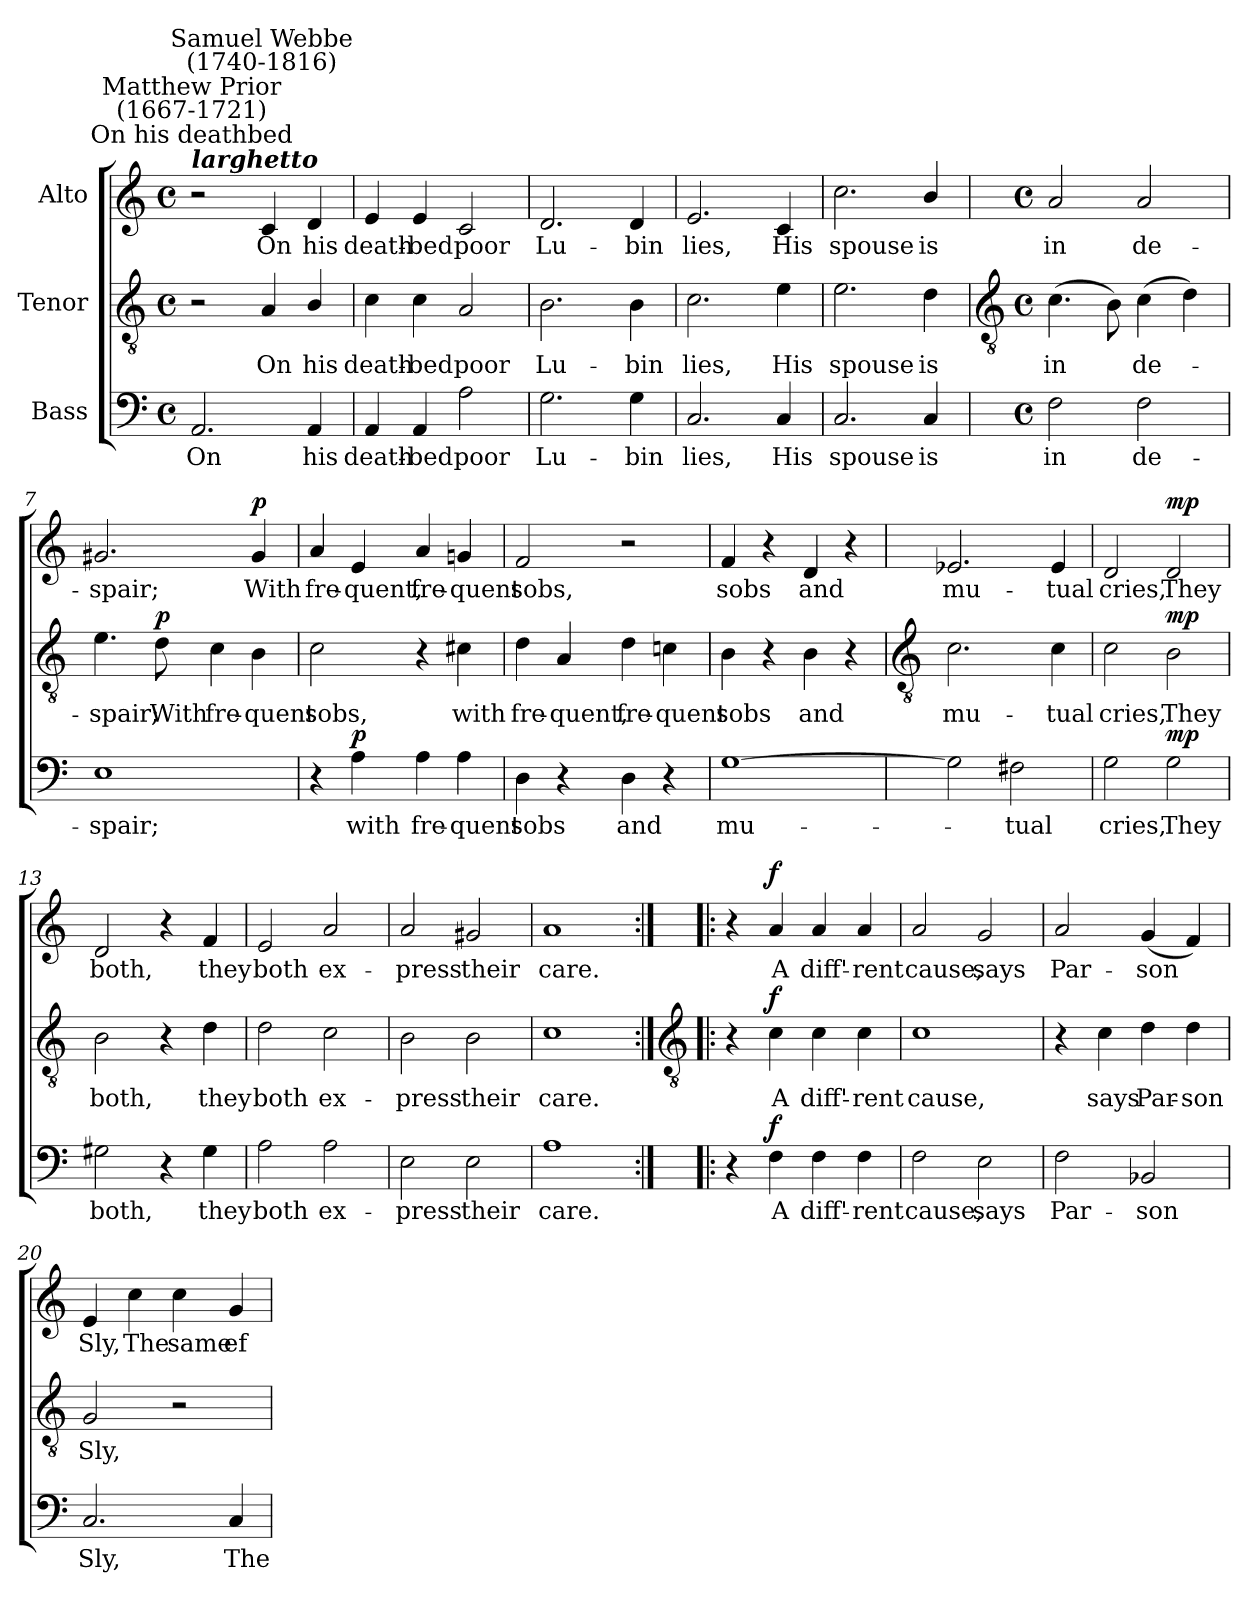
**kern	**text	**dynam	**kern	**text	**dynam	**kern	**text	**dynam
*part3	*part3	*part3	*part2	*part2	*part2	*part1	*part1	*part1
*staff3	*staff3	*staff3	*staff2	*staff2	*staff2	*staff1	*staff1	*staff1
*I"Bass	*	*	*I"Tenor	*	*	*I"Alto	*	*
*clefF4	*	*	*clefGv2	*	*	*clefG2	*	*
*k[]	*	*	*k[]	*	*	*k[]	*	*
*C:	*	*	*C:	*	*	*C:	*	*
*M4/4	*	*	*M4/4	*	*	*M4/4	*	*
*met(c)	*	*	*met(c)	*	*	*met(c)	*	*
=1	=1	=1	=1	=1	=1	=1	=1	=1
!	!	!	!	!	!	!LO:TX:a:Bi:t=larghetto	!	!
!	!	!	!	!	!	!LO:TX:a:cj:t=On his deathbed	!	!
!	!	!	!	!	!	!LO:TX:a:cj:t=Matthew Prior\n(1667-1721)	!	!
!	!LO:LY:b	!	!	!	!	!	!	!
2.AA	On	.	2r	.	.	2r	.	.
!	!	!	!	!	!	!LO:TX:a:cj:t=Samuel Webbe\n(1740-1816)	!	!
!	!	!	!	!LO:LY:b	!	!	!LO:LY:b	!
.	.	.	4A	On	.	4c	On	.
!	!LO:LY:b	!	!	!LO:LY:b	!	!	!LO:LY:b	!
4AA	his	.	4B/	his	.	4d	his	.
=2	=2	=2	=2	=2	=2	=2	=2	=2
!	!LO:LY:b	!	!	!LO:LY:b	!	!	!LO:LY:b	!
4AA	death-	.	4c	death-	.	4e	death-	.
!	!LO:LY:b	!	!	!LO:LY:b	!	!	!LO:LY:b	!
4AA	-bed	.	4c	-bed	.	4e	-bed	.
!	!LO:LY:b	!	!	!LO:LY:b	!	!	!LO:LY:b	!
2A	poor	.	2A	poor	.	2c	poor	.
=3	=3	=3	=3	=3	=3	=3	=3	=3
!	!LO:LY:b	!	!	!LO:LY:b	!	!	!LO:LY:b	!
2.G	Lu-	.	2.B	Lu-	.	2.d	Lu-	.
!	!LO:LY:b	!	!	!LO:LY:b	!	!	!LO:LY:b	!
4G	-bin	.	4B	-bin	.	4d	-bin	.
=4	=4	=4	=4	=4	=4	=4	=4	=4
!	!LO:LY:b	!	!	!LO:LY:b	!	!	!LO:LY:b	!
2.C	lies,	.	2.c	lies,	.	2.e	lies,	.
!	!LO:LY:b	!	!	!LO:LY:b	!	!	!LO:LY:b	!
4C	His	.	4e	His	.	4c	His	.
=5	=5	=5	=5	=5	=5	=5	=5	=5
!	!LO:LY:b	!	!	!LO:LY:b	!	!	!LO:LY:b	!
2.C	spouse	.	2.e	spouse	.	2.cc	spouse	.
!	!LO:LY:b	!	!	!LO:LY:b	!	!	!LO:LY:b	!
4C	is	.	4d	is	.	4b/	is	.
!!LO:LB:g=z
=6	=6	=6	=6	=6	=6	=6	=6	=6
*	*	*	*clefGv2	*	*	*	*	*
*M4/4	*	*	*M4/4	*	*	*M4/4	*	*
*met(c)	*	*	*met(c)	*	*	*met(c)	*	*
!	!LO:LY:b	!	!	!LO:LY:b	!	!	!LO:LY:b	!
2F	in	.	(>4.c	in	.	2a	in	.
.	.	.	8B)	.	.	.	.	.
!	!LO:LY:b	!	!	!LO:LY:b	!	!	!LO:LY:b	!
2F	de-	.	(>4c	de-	.	2a	de-	.
.	.	.	4d)	.	.	.	.	.
=7	=7	=7	=7	=7	=7	=7	=7	=7
!	!LO:LY:b	!	!	!LO:LY:b	!	!	!LO:LY:b	!
1E	-spair;	.	4.e	spair;	.	2.g#X	-spair;	.
!	!	!	!	!LO:LY:b	!LO:DY:b	!	!	!
.	.	.	8d	With	p	.	.	.
!	!	!	!	!LO:LY:b	!	!	!	!
.	.	.	4c	fre-	.	.	.	.
!	!	!	!	!LO:LY:b	!	!	!LO:LY:b	!LO:DY:b
.	.	.	4B	-quent	.	4g#	With	p
=8	=8	=8	=8	=8	=8	=8	=8	=8
!	!	!	!	!LO:LY:b	!	!	!LO:LY:b	!
4r	.	.	2c	sobs,	.	4a	fre-	.
!	!LO:LY:b	!LO:DY:b	!	!	!	!	!LO:LY:b	!
4A	with	p	.	.	.	4e	-quent,	.
!	!LO:LY:b	!	!	!	!	!	!LO:LY:b	!
4A	fre-	.	4r	.	.	4a	fre-	.
!	!LO:LY:b	!	!	!LO:LY:b	!	!	!LO:LY:b	!
4A	-quent	.	4c#X	with	.	4gn	-quent	.
=9	=9	=9	=9	=9	=9	=9	=9	=9
!	!LO:LY:b	!	!	!LO:LY:b	!	!	!LO:LY:b	!
4D	sobs	.	4d	fre-	.	2f	sobs,	.
!	!	!	!	!LO:LY:b	!	!	!	!
4r	.	.	4A	-quent,	.	.	.	.
!	!LO:LY:b	!	!	!LO:LY:b	!	!	!	!
4D	and	.	4d	fre-	.	2r	.	.
!	!	!	!	!LO:LY:b	!	!	!	!
4r	.	.	4cn	-quent	.	.	.	.
=10	=10	=10	=10	=10	=10	=10	=10	=10
!	!LO:LY:b	!	!	!LO:LY:b	!	!	!LO:LY:b	!
[1G	mu-	.	4B	sobs	.	4f	sobs	.
.	.	.	4r	.	.	4r	.	.
!	!	!	!	!LO:LY:b	!	!	!LO:LY:b	!
.	.	.	4B	and	.	4d	and	.
.	.	.	4r	.	.	4r	.	.
!!LO:LB:g=z
=11	=11	=11	=11	=11	=11	=11	=11	=11
*	*	*	*clefGv2	*	*	*	*	*
!	!	!	!	!LO:LY:b	!	!	!LO:LY:b	!
2G]	.	.	2.c	mu-	.	2.e-X	mu-	.
!	!LO:LY:b	!	!	!	!	!	!	!
2F#X	tual	.	.	.	.	.	.	.
!	!	!	!	!LO:LY:b	!	!	!LO:LY:b	!
.	.	.	4c	-tual	.	4e-	-tual	.
=12	=12	=12	=12	=12	=12	=12	=12	=12
!	!LO:LY:b	!	!	!LO:LY:b	!	!	!LO:LY:b	!
2G	cries,	.	2c	cries,	.	2d	cries,	.
!	!LO:LY:b	!LO:DY:b	!	!LO:LY:b	!LO:DY:b	!	!LO:LY:b	!LO:DY:b
2G	They	mp	2B	They	mp	2d	They	mp
=13	=13	=13	=13	=13	=13	=13	=13	=13
!	!LO:LY:b	!	!	!LO:LY:b	!	!	!LO:LY:b	!
2G#X	both,	.	2B	both,	.	2d	both,	.
4r	.	.	4r	.	.	4r	.	.
!	!LO:LY:b	!	!	!LO:LY:b	!	!	!LO:LY:b	!
4G#	they	.	4d	they	.	4f	they	.
=14	=14	=14	=14	=14	=14	=14	=14	=14
!	!LO:LY:b	!	!	!LO:LY:b	!	!	!LO:LY:b	!
2A	both	.	2d	both	.	2e	both	.
!	!LO:LY:b	!	!	!LO:LY:b	!	!	!LO:LY:b	!
2A	ex-	.	2c	ex-	.	2a	ex-	.
=15	=15	=15	=15	=15	=15	=15	=15	=15
!	!LO:LY:b	!	!	!LO:LY:b	!	!	!LO:LY:b	!
2E	-press	.	2B	-press	.	2a	-press	.
!	!LO:LY:b	!	!	!LO:LY:b	!	!	!LO:LY:b	!
2E	their	.	2B	their	.	2g#X	their	.
=16	=16	=16	=16	=16	=16	=16	=16	=16
!	!LO:LY:b	!	!	!LO:LY:b	!	!	!LO:LY:b	!
1A	care.	.	1c	care.	.	1a	care.	.
!!LO:LB:g=z
=17:|!|:	=17:|!|:	=17:|!|:	=17:|!|:	=17:|!|:	=17:|!|:	=17:|!|:	=17:|!|:	=17:|!|:
*	*	*	*clefGv2	*	*	*	*	*
4r	.	.	4r	.	.	4r	.	.
!	!LO:LY:b	!LO:DY:b	!	!LO:LY:b	!LO:DY:b	!	!LO:LY:b	!LO:DY:b
4F	A	f	4c	A	f	4a	A	f
!	!LO:LY:b	!	!	!LO:LY:b	!	!	!LO:LY:b	!
4F	diff'-	.	4c	diff'-	.	4a	diff'-	.
!	!LO:LY:b	!	!	!LO:LY:b	!	!	!LO:LY:b	!
4F	-rent	.	4c	-rent	.	4a	-rent	.
=18	=18	=18	=18	=18	=18	=18	=18	=18
!	!LO:LY:b	!	!	!LO:LY:b	!	!	!LO:LY:b	!
2F	cause,	.	1c	cause,	.	2a	cause,	.
!	!LO:LY:b	!	!	!	!	!	!LO:LY:b	!
2E	says	.	.	.	.	2g	says	.
=19	=19	=19	=19	=19	=19	=19	=19	=19
!	!LO:LY:b	!	!	!	!	!	!LO:LY:b	!
2F	Par-	.	4r	.	.	2a	Par-	.
!	!	!	!	!LO:LY:b	!	!	!	!
.	.	.	4c	says	.	.	.	.
!	!LO:LY:b	!	!	!LO:LY:b	!	!	!LO:LY:b	!
2BB-X	-son	.	4d	Par-	.	(<4g	-son	.
!	!	!	!	!LO:LY:b	!	!	!	!
.	.	.	4d	-son	.	4f)	.	.
=20	=20	=20	=20	=20	=20	=20	=20	=20
!	!LO:LY:b	!	!	!LO:LY:b	!	!	!LO:LY:b	!
2.C	Sly,	.	2G	Sly,	.	4e	Sly,	.
!	!	!	!	!	!	!	!LO:LY:b	!
.	.	.	.	.	.	4cc	The	.
!	!	!	!	!	!	!	!LO:LY:b	!
.	.	.	2r	.	.	4cc	same	.
!	!LO:LY:b	!	!	!	!	!	!LO:LY:b	!
4C	The	.	.	.	.	4g	ef-	.
=	=	=	=	=	=	=	=	=
*-	*-	*-	*-	*-	*-	*-	*-	*-
